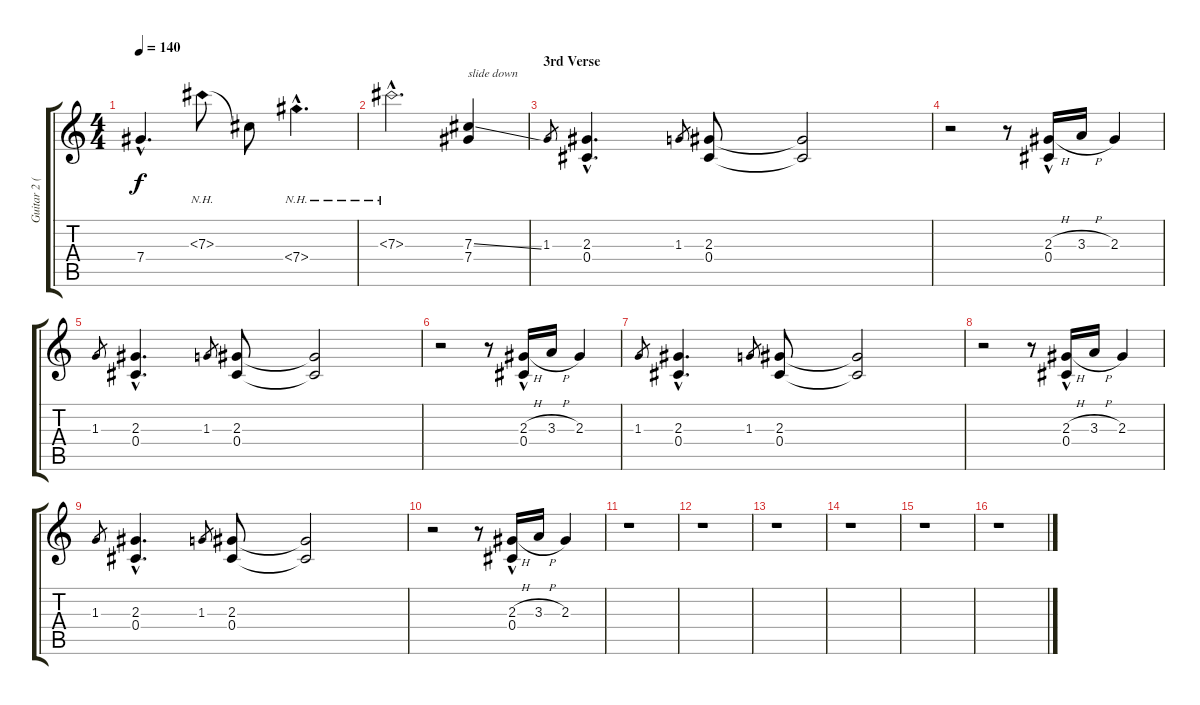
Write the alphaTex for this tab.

\track ("Guitar 2 (Izzy)" "Guitar 2 (") {instrument overdrivenguitar}
\staff {score tabs}
\tuning (Eb4 Bb3 Gb3 Db3 Ab2 Eb2) {hide}
\ts (4 4)
\tempo 140
\clef g2
\ks c
7.4{hac t}.4{d dy f} 7.3{nh}.8 7.3{t}.8 7.4{nh hac}.4{d} |
7.3{nh hac}.2{d} (7.3{ss} 7.4).4{txt "slide down"} |
\section ("" "3rd Verse")
1.3.8{gr} (2.3{hac} 0.4{hac}).4{d instrument sitar} 1.3.8{gr} (2.3 0.4).8 (2.3{t} 0.4{t}).2 |
r.2 r.8 (2.3{h} 0.4{hac}).16 3.3{h}.16 2.3.4 |
1.3.8{gr} (2.3{hac} 0.4{hac}).4{d} 1.3.8{gr} (2.3 0.4).8 (2.3{t} 0.4{t}).2 |
r.2 r.8 (2.3{h} 0.4{hac}).16 3.3{h}.16 2.3.4 |
1.3.8{gr} (2.3{hac} 0.4{hac}).4{d} 1.3.8{gr} (2.3 0.4).8 (2.3{t} 0.4{t}).2 |
r.2 r.8 (2.3{h} 0.4{hac}).16 3.3{h}.16 2.3.4 |
1.3.8{gr} (2.3{hac} 0.4{hac}).4{d} 1.3.8{gr} (2.3 0.4).8 (2.3{t} 0.4{t}).2 |
r.2 r.8 (2.3{h} 0.4{hac}).16 3.3{h}.16 2.3.4 |
r.1 |
r.1 |
r.1 |
r.1 |
r.1 |
r.1
